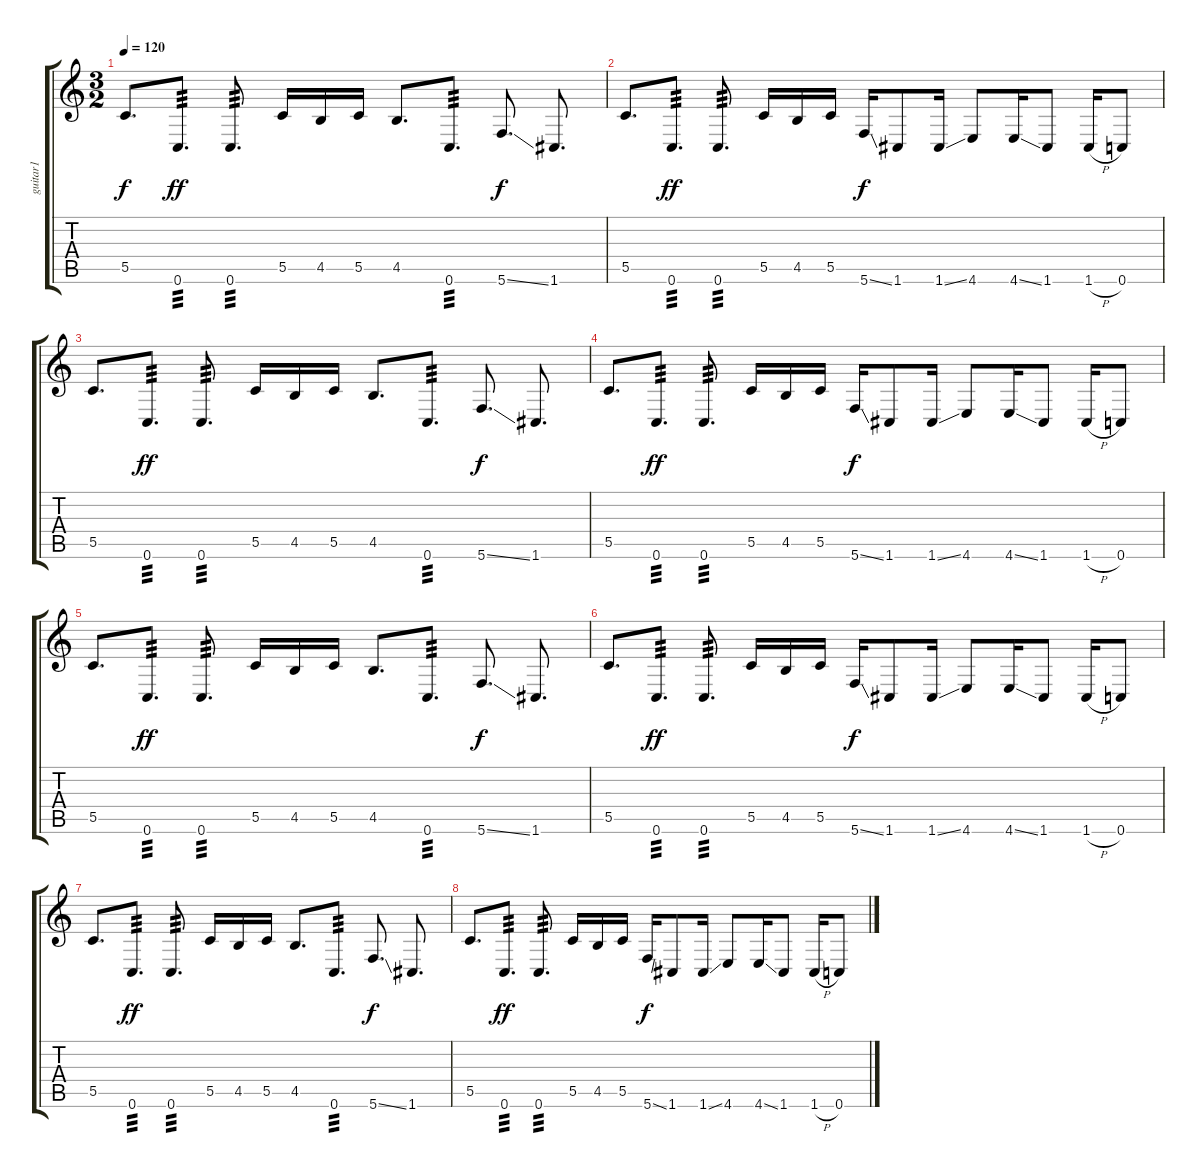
\track ("guitar1" "guitar1") {instrument distortionguitar}
\staff {score tabs}
\tuning (D4 A3 F3 C3 G2 C2) {hide}
\ts (3 2)
\tempo 120
\clef g2
\ks c
5.5.8{d dy f balance 8} 0.6.8{d tp 3 dy ff} 0.6.8{d tp 3} 5.5.16 4.5.16 5.5.16 4.5.8{d} 0.6.8{d tp 3} 5.6{ss}.8{d dy f} 1.6.8{d} |
5.5.8{d} 0.6.8{d tp 3 dy ff} 0.6.8{d tp 3} 5.5.16 4.5.16 5.5.16 5.6{ss}.16{dy f balance 0} 1.6.8 1.6{ss}.16 4.6.8 4.6{ss}.16 1.6.8 1.6{h}.16 0.6.8 |
5.5.8{d} 0.6.8{d tp 3 dy ff} 0.6.8{d tp 3} 5.5.16 4.5.16 5.5.16 4.5.8{d} 0.6.8{d tp 3} 5.6{ss}.8{d dy f} 1.6.8{d} |
5.5.8{d} 0.6.8{d tp 3 dy ff} 0.6.8{d tp 3} 5.5.16 4.5.16 5.5.16 5.6{ss}.16{dy f} 1.6.8 1.6{ss}.16 4.6.8 4.6{ss}.16 1.6.8 1.6{h}.16 0.6.8 |
5.5.8{d} 0.6.8{d tp 3 dy ff} 0.6.8{d tp 3} 5.5.16 4.5.16 5.5.16 4.5.8{d} 0.6.8{d tp 3} 5.6{ss}.8{d dy f} 1.6.8{d} |
5.5.8{d} 0.6.8{d tp 3 dy ff} 0.6.8{d tp 3} 5.5.16 4.5.16 5.5.16 5.6{ss}.16{dy f} 1.6.8 1.6{ss}.16 4.6.8 4.6{ss}.16 1.6.8 1.6{h}.16 0.6.8 |
5.5.8{d} 0.6.8{d tp 3 dy ff} 0.6.8{d tp 3} 5.5.16 4.5.16 5.5.16 4.5.8{d} 0.6.8{d tp 3} 5.6{ss}.8{d dy f} 1.6.8{d} |
5.5.8{d} 0.6.8{d tp 3 dy ff} 0.6.8{d tp 3} 5.5.16 4.5.16 5.5.16 5.6{ss}.16{dy f} 1.6.8 1.6{ss}.16 4.6.8 4.6{ss}.16 1.6.8 1.6{h}.16 0.6.8
